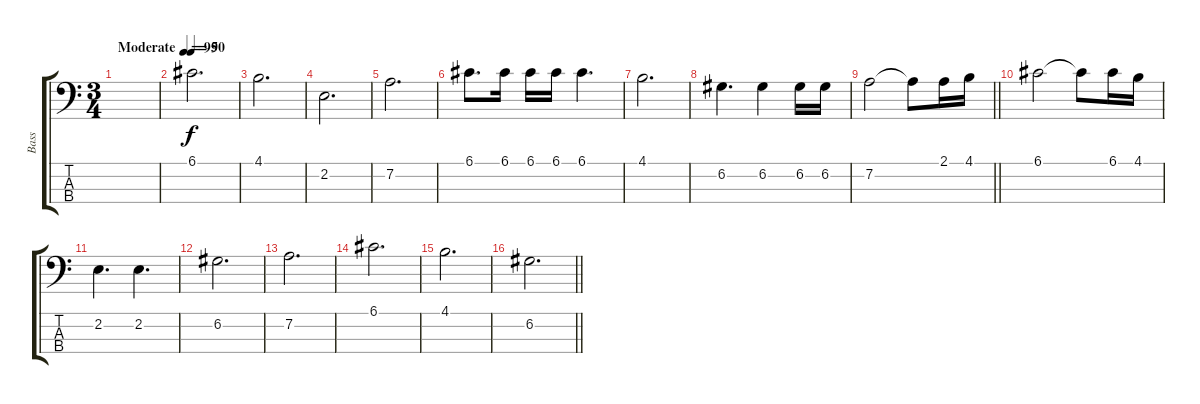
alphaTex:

\track ("Bass" "Bass") {instrument electricbassfinger}
\staff {score tabs}
\tuning (G2 D2 A1 D1) {hide}
\ts (3 4)
\tempo (95 "Moderate")
\clef f4
\ks c
|
\tempo 90
6.1.2{d} |
4.1.2{d} |
2.2.2{d} |
7.2.2{d} |
6.1.8{d} 6.1.16 6.1.16 6.1.16 6.1.4{d} |
4.1.2{d} |
6.2.4{d} 6.2.4 6.2.16 6.2.16 |
\barLineRight lightlight
7.2.2 7.2{t}.8 2.1.16 4.1.16 |
6.1.2 6.1{t}.8 6.1.16 4.1.16 |
2.2.4{d} 2.2.4{d} |
6.2.2{d} |
7.2.2{d} |
6.1.2{d} |
4.1.2{d} |
\barLineRight lightlight
6.2.2{d}
